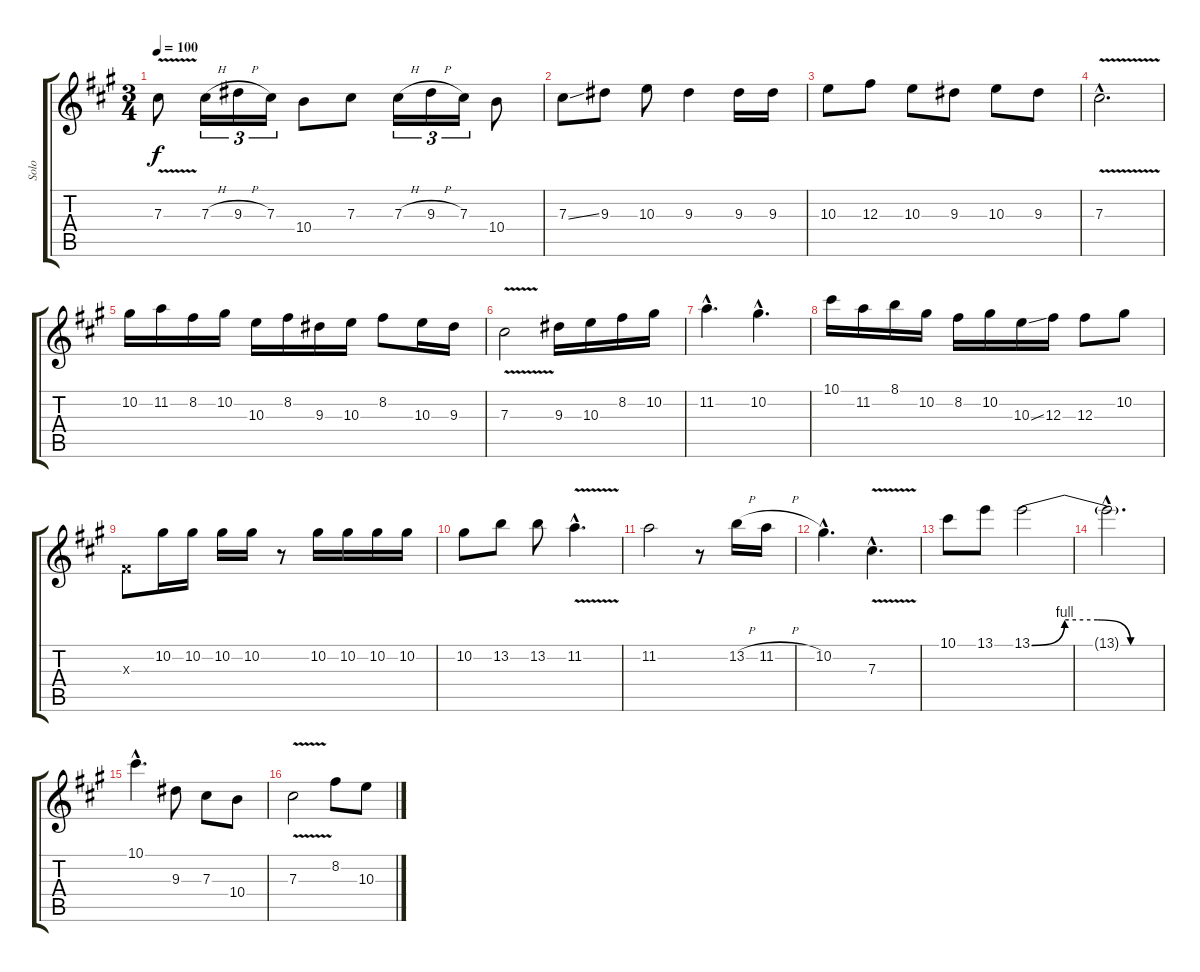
\track ("Solo" "Solo") {instrument overdrivenguitar}
\staff {score tabs}
\tuning (Eb4 Bb3 Gb3 Db3 Ab2 Eb2) {hide}
\ts (3 4)
\tempo 100
\clef g2
\ks f#minor
7.3{v}.8{dy f} 7.3{h}.16{tu (3 2)} 9.3{h}.16{tu (3 2)} 7.3.16{tu (3 2)} 10.4.8 7.3.8 7.3{h}.16{tu (3 2)} 9.3{h}.16{tu (3 2)} 7.3.16{tu (3 2)} 10.4.8 |
7.3{ss}.8 9.3.8 10.3.8 9.3.4 9.3.16 9.3.16 |
10.3.8 12.3.8 10.3.8 9.3.8 10.3.8 9.3.8 |
7.3{v hac}.2{d} |
10.2.16 11.2.16 8.2.16 10.2.16 10.3.16 8.2.16 9.3.16 10.3.16 8.2.8 10.3.16 9.3.16 |
7.3{v}.2 9.3.16 10.3.16 8.2.16 10.2.16 |
11.2{hac}.4{d} 10.2{hac}.4{d} |
10.1.16 11.2.16 8.1.16 10.2.16 8.2.16 10.2.16 10.3{ss}.16 12.3.16 12.3.8 10.2.8 |
0.3{x}.8 10.2.16 10.2.16 10.2.16 10.2.16 r.8 10.2.16 10.2.16 10.2.16 10.2.16 |
10.2.8 13.2.8 13.2.8 11.2{v hac}.4{d} |
11.2.2 r.8 13.2{h}.16 11.2{h}.16 |
10.2{hac}.4{d} 7.3{v hac}.4{d} |
10.1.8 13.1.8 13.1{be (custom 0 0 15 4 30 4 45 0 60 0)}.2 |
13.1{hac t}.2{d} |
10.1{hac}.4{d} 9.3.8 7.3.8 10.4.8 |
7.3{v}.2 8.2.8 10.3.8
